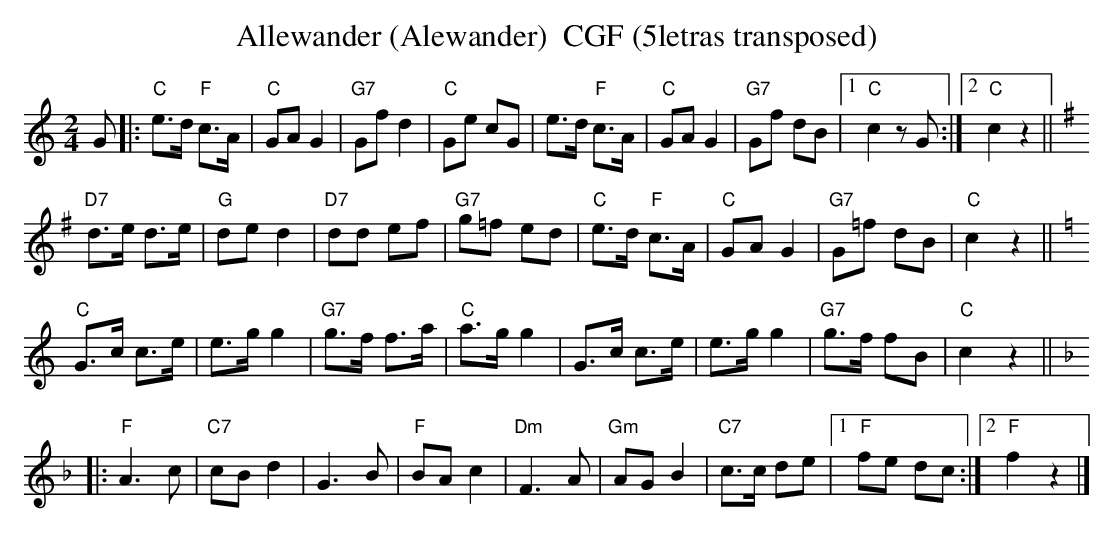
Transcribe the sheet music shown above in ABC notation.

X:1
T:Allewander (Alewander)  CGF (5letras transposed)
M:2/4
L:1/8
K:C transpose=3 %%MIDI gchordon
G|: "C"e>d "F"c>A | "C"GAG2 | "G7"Gfd2 | "C"Ge cG | e>d "F"c>A | "C"GAG2 | "G7"Gf dB |1 "C"c2zG :|2 "C"c2z2 || [K:G]
"D7"d>e d>e | "G"ded2 | "D7"dd ef | "G7"g=f ed | "C"e>d "F"c>A | "C"GAG2 | "G7"G=f dB | "C"c2z2 || [K:C]
"C"G>c c>e | e>gg2 | "G7"g>f f>a | "C"a>gg2 | G>c c>e | e>gg2 | "G7"g>f fB | "C"c2z2 || [K:F]
|: "F"A3c | "C7"cBd2 | G3B | "F"BAc2 | "Dm"F3A | "Gm"AGB2 | "C7"c>c de |1 "F"fe dc :|2 "F"f2z2 |]
